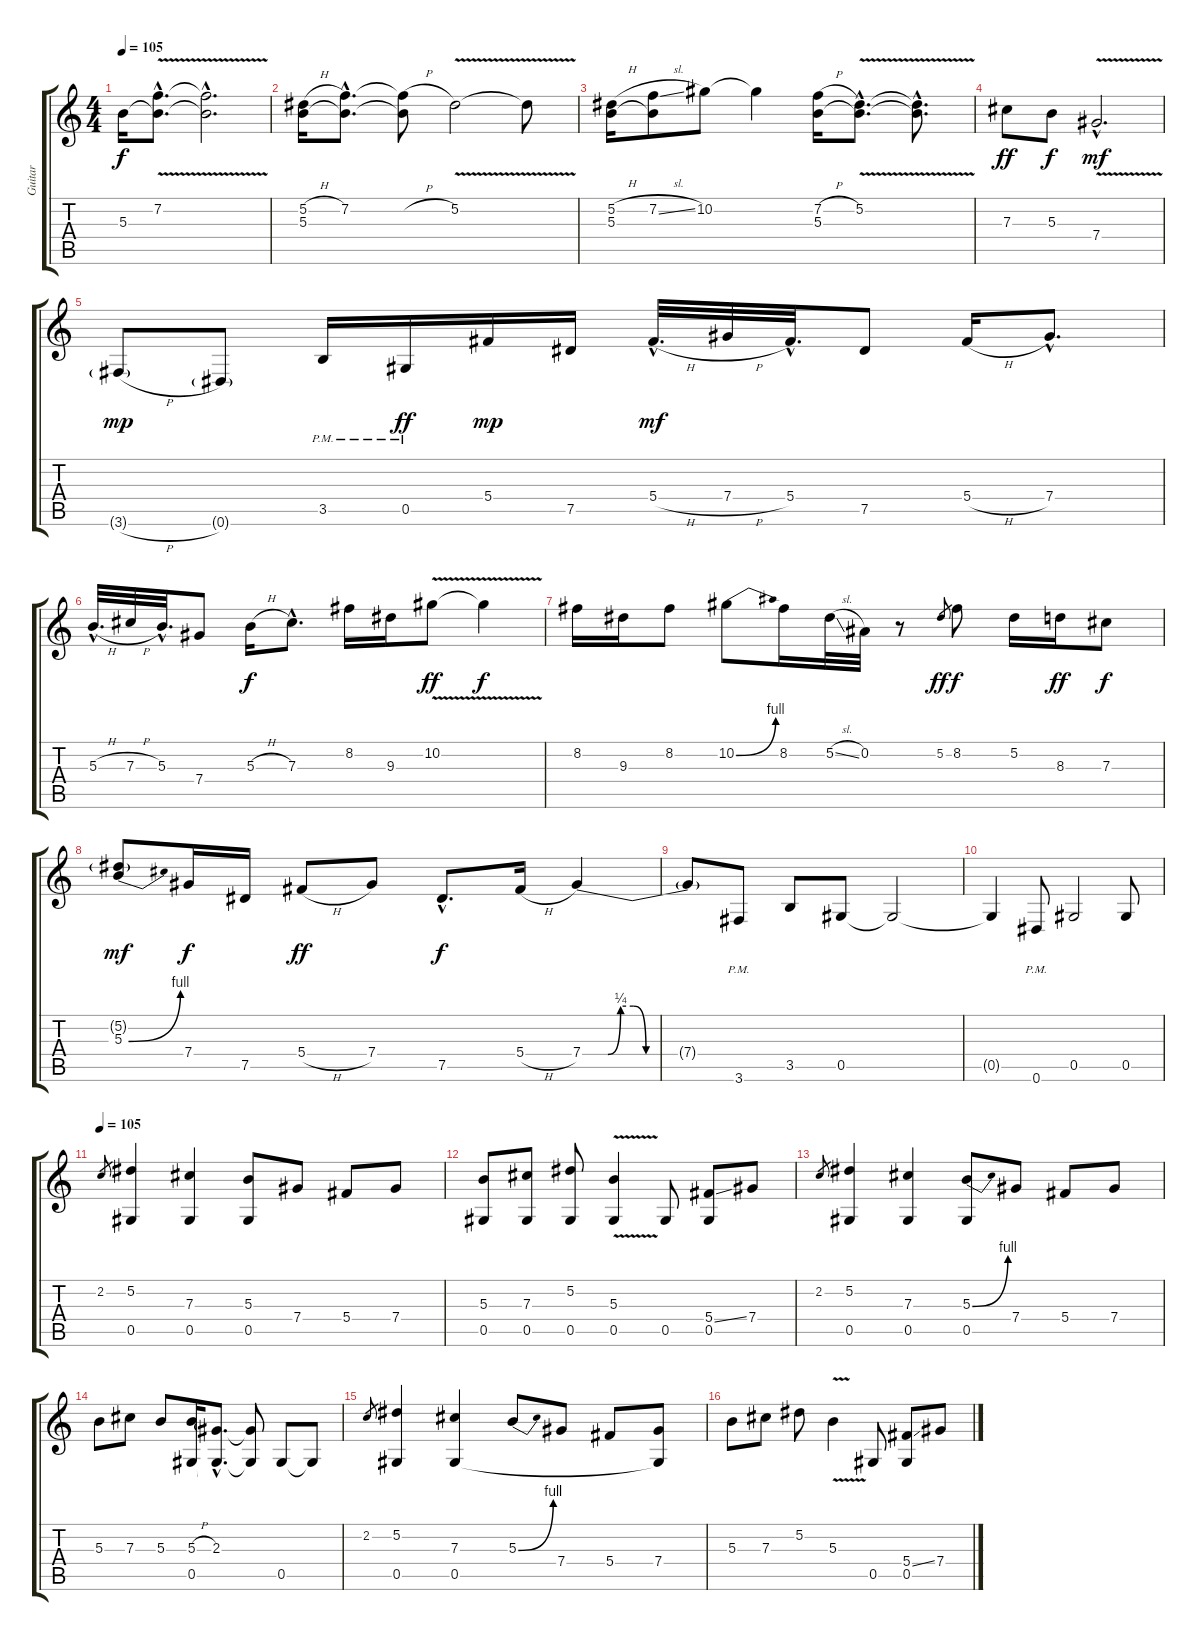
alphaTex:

\track ("Guitar" "Guitar") {instrument distortionguitar}
\staff {score tabs}
\tuning (Eb4 Bb3 Gb3 Db3 Ab2 Eb2) {hide}
\ts (4 4)
\tempo 105
\clef g2
\ks c
5.3.16{dy f instrument electricguitarclean} (7.2{v hac} 5.3{v hac t}).8{d} (7.2{hac t} 5.3{hac t}).2{d} |
(5.2{h} 5.3).16 (7.2{hac} 5.3{hac t}).8{d} (7.2{h t} 5.3{t}).8 5.2{v}.2 5.2{t}.8 |
(5.2{h} 5.3).16 (7.2{sl} 5.3{t}).8 10.2.8 10.2{t}.4 (7.2{h} 5.3).16 (5.2{v hac} 5.3{v hac t}).8{d} (5.2{hac t} 5.3{hac t}).8{d} |
7.3.8{dy ff} 5.3.8{dy f} 7.4{v hac}.2{d dy mf} |
3.6{h g}.8{txt " " dy mp instrument distortionguitar} 0.6{g}.8 3.5{pm}.16 0.5{pm}.16{dy ff} 5.4.16{dy mp} 7.5.16 5.4{h hac}.32{d dy mf} 7.4{h}.32 5.4{hac}.32{d} 7.5.8 5.4{h}.16 7.4{hac}.8{d} |
5.3{h hac}.32{d} 7.3{h}.32 5.3{hac}.32{d} 7.4.8 5.3{h}.16{dy f} 7.3{hac}.8{d} 8.2.16 9.3.16 10.2{v}.8{dy ff} 10.2{t}.4{dy f} |
8.2.16 9.3.16 8.2.8 10.2{be (bend 0 0 60 4)}.8 8.2.16 5.2{sl}.32 0.2.32 r.8 5.2.8{gr dy ff} 8.2.8{dy f} 5.2.16 8.3.16{dy ff} 7.3.8{dy f} |
(5.2{g} 5.3{be (bend 0 0 60 4)}).8{dy mf} 7.4.16{dy f} 7.5.16 5.4{h}.8{dy ff} 7.4.8 7.5{hac}.8{d dy f} 5.4{h}.16 7.4{be (custom 0 0 10 0 15 1 20 1 25 0 30 0 60 0)}.4 |
7.4{t}.8 3.6{pm}.8 3.5.8 0.5.8 0.5{t}.2 |
0.5{t}.4 0.6{pm}.8 0.5.2 0.5.8 |
\tempo 105
2.2.8{gr} (5.2 0.5).4 (7.3 0.5).4 (5.3 0.5).8 7.4.8 5.4.8 7.4.8 |
(5.3 0.5).8 (7.3 0.5).8 (5.2 0.5).8 (5.3{v} 0.5).4 0.5.8 (5.4{ss} 0.5).8 7.4.8 |
2.2.8{gr} (5.2 0.5).4 (7.3 0.5).4 (5.3{be (bend 0 0 60 4)} 0.5).8 7.4.8 5.4.8 7.4.8 |
5.3.8 7.3.8 5.3.8 (5.3{h} 0.5).16 (2.3{hac} 0.5{hac t}).8{d} (2.3{t} 0.5{t}).8 0.5.8 0.5{t}.8 |
2.2.8{gr} (5.2 0.5).4 (7.3 0.5).4 5.3{be (bend 0 0 60 4)}.8 7.4.8 5.4.8 (7.4 0.5{t}).8 |
5.3.8 7.3.8 5.2.8 5.3{v}.4 0.5.8 (5.4{ss} 0.5).8 7.4.8
